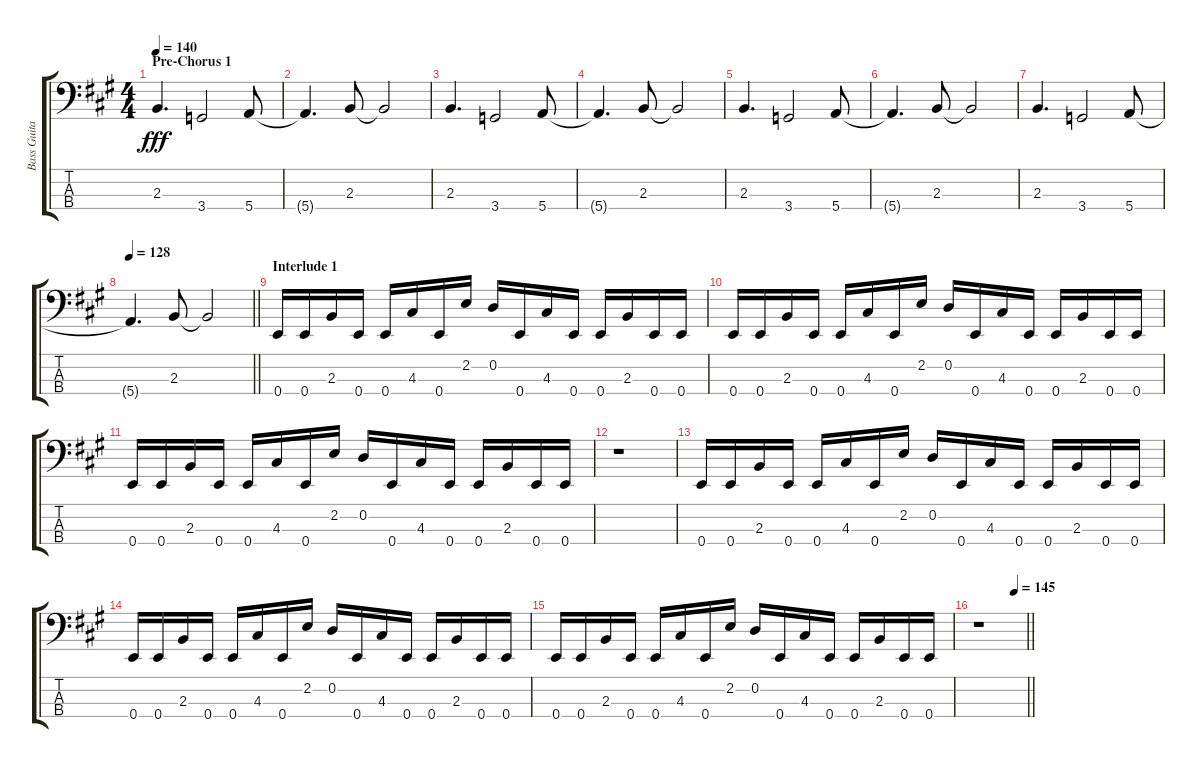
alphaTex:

\track ("Bass Guitar " "Bass Guita") {instrument electricbasspick}
\staff {score tabs}
\tuning (G2 D2 A1 E1) {hide}
\ts (4 4)
\section ("" "Pre-Chorus 1")
\tempo 140
\clef f4
\ks a
2.3.4{d dy fff} 3.4.2 5.4.8 |
5.4{t}.4{d} 2.3.8 2.3{t}.2 |
2.3.4{d} 3.4.2 5.4.8 |
5.4{t}.4{d} 2.3.8 2.3{t}.2 |
2.3.4{d} 3.4.2 5.4.8 |
5.4{t}.4{d} 2.3.8 2.3{t}.2 |
2.3.4{d} 3.4.2 5.4.8 |
\tempo 128
\barLineRight lightlight
5.4{t}.4{d} 2.3.8 2.3{t}.2 |
\section ("" "Interlude 1")
0.4.16 0.4.16 2.3.16 0.4.16 0.4.16 4.3.16 0.4.16 2.2.16 0.2.16 0.4.16 4.3.16 0.4.16 0.4.16 2.3.16 0.4.16 0.4.16 |
0.4.16 0.4.16 2.3.16 0.4.16 0.4.16 4.3.16 0.4.16 2.2.16 0.2.16 0.4.16 4.3.16 0.4.16 0.4.16 2.3.16 0.4.16 0.4.16 |
0.4.16 0.4.16 2.3.16 0.4.16 0.4.16 4.3.16 0.4.16 2.2.16 0.2.16 0.4.16 4.3.16 0.4.16 0.4.16 2.3.16 0.4.16 0.4.16 |
r.1 |
0.4.16 0.4.16 2.3.16 0.4.16 0.4.16 4.3.16 0.4.16 2.2.16 0.2.16 0.4.16 4.3.16 0.4.16 0.4.16 2.3.16 0.4.16 0.4.16 |
0.4.16 0.4.16 2.3.16 0.4.16 0.4.16 4.3.16 0.4.16 2.2.16 0.2.16 0.4.16 4.3.16 0.4.16 0.4.16 2.3.16 0.4.16 0.4.16 |
0.4.16 0.4.16 2.3.16 0.4.16 0.4.16 4.3.16 0.4.16 2.2.16 0.2.16 0.4.16 4.3.16 0.4.16 0.4.16 2.3.16 0.4.16 0.4.16 |
\tempo (145 0.75)
\barLineRight lightlight
r.1
